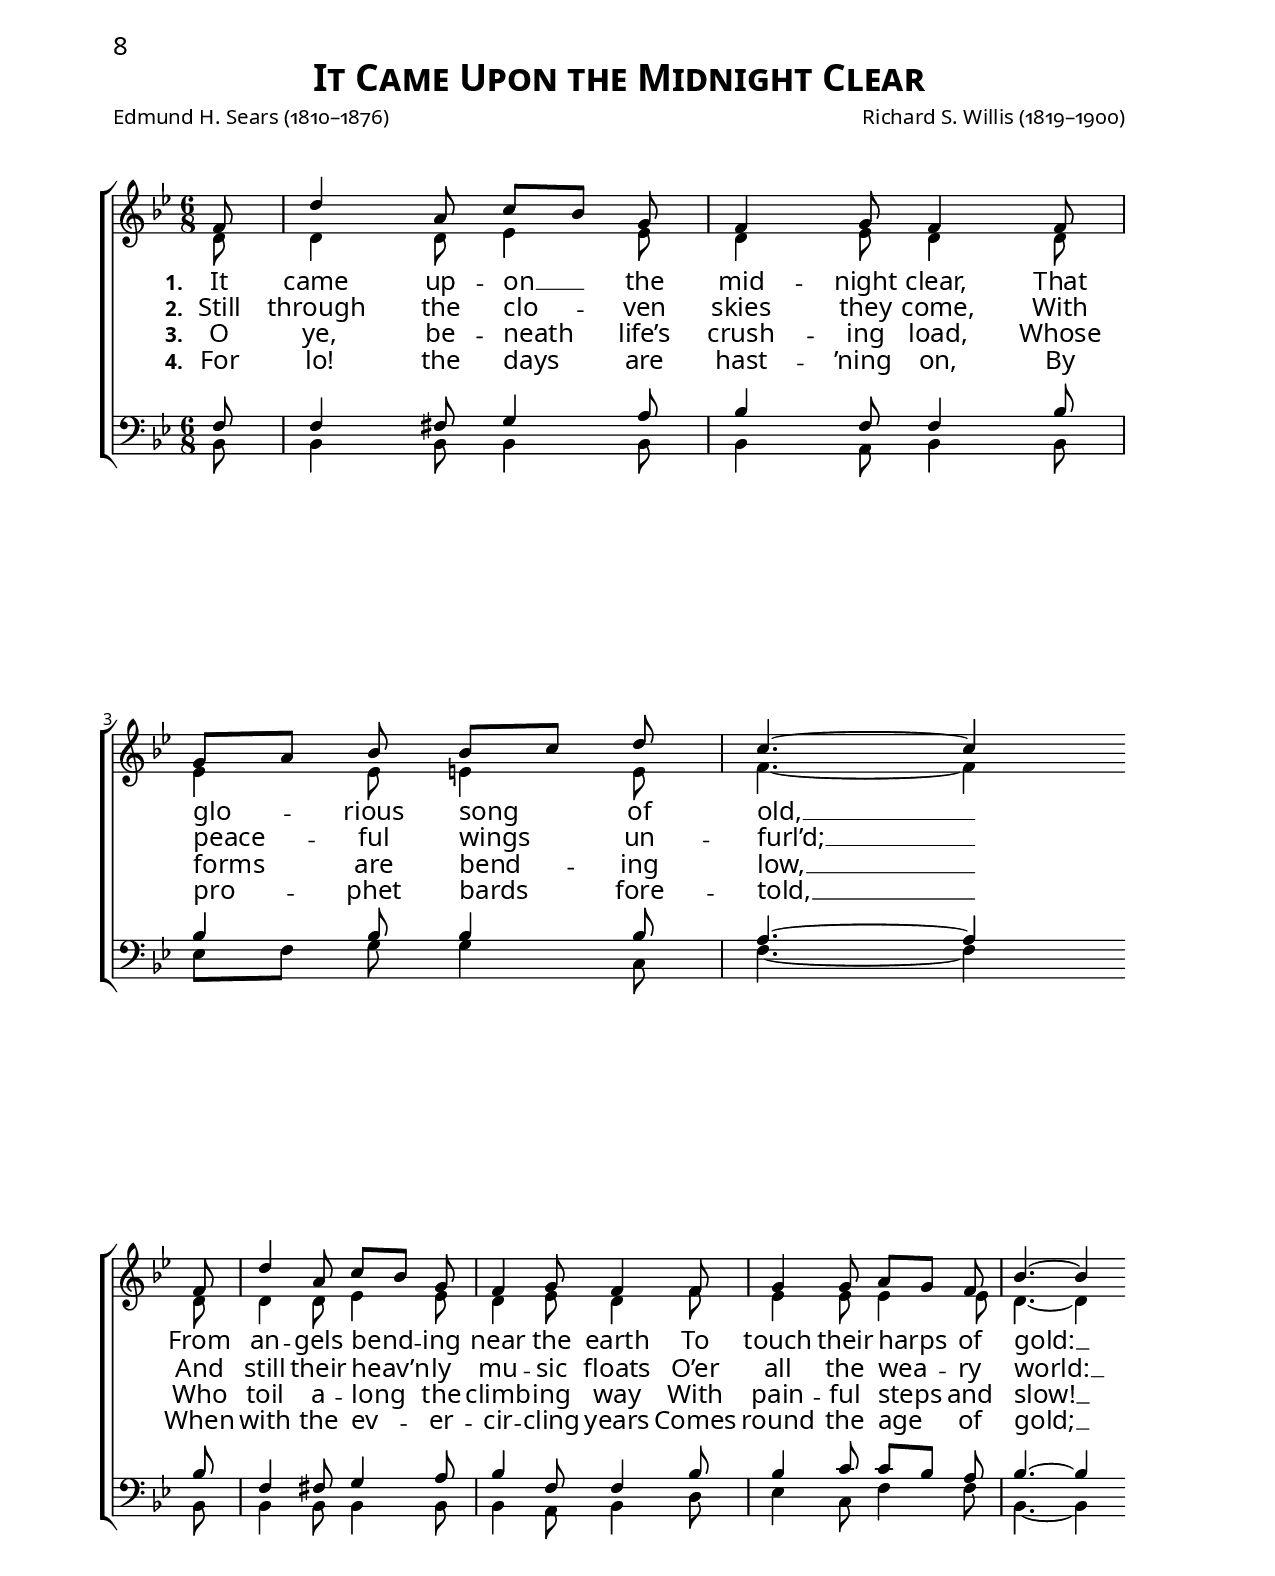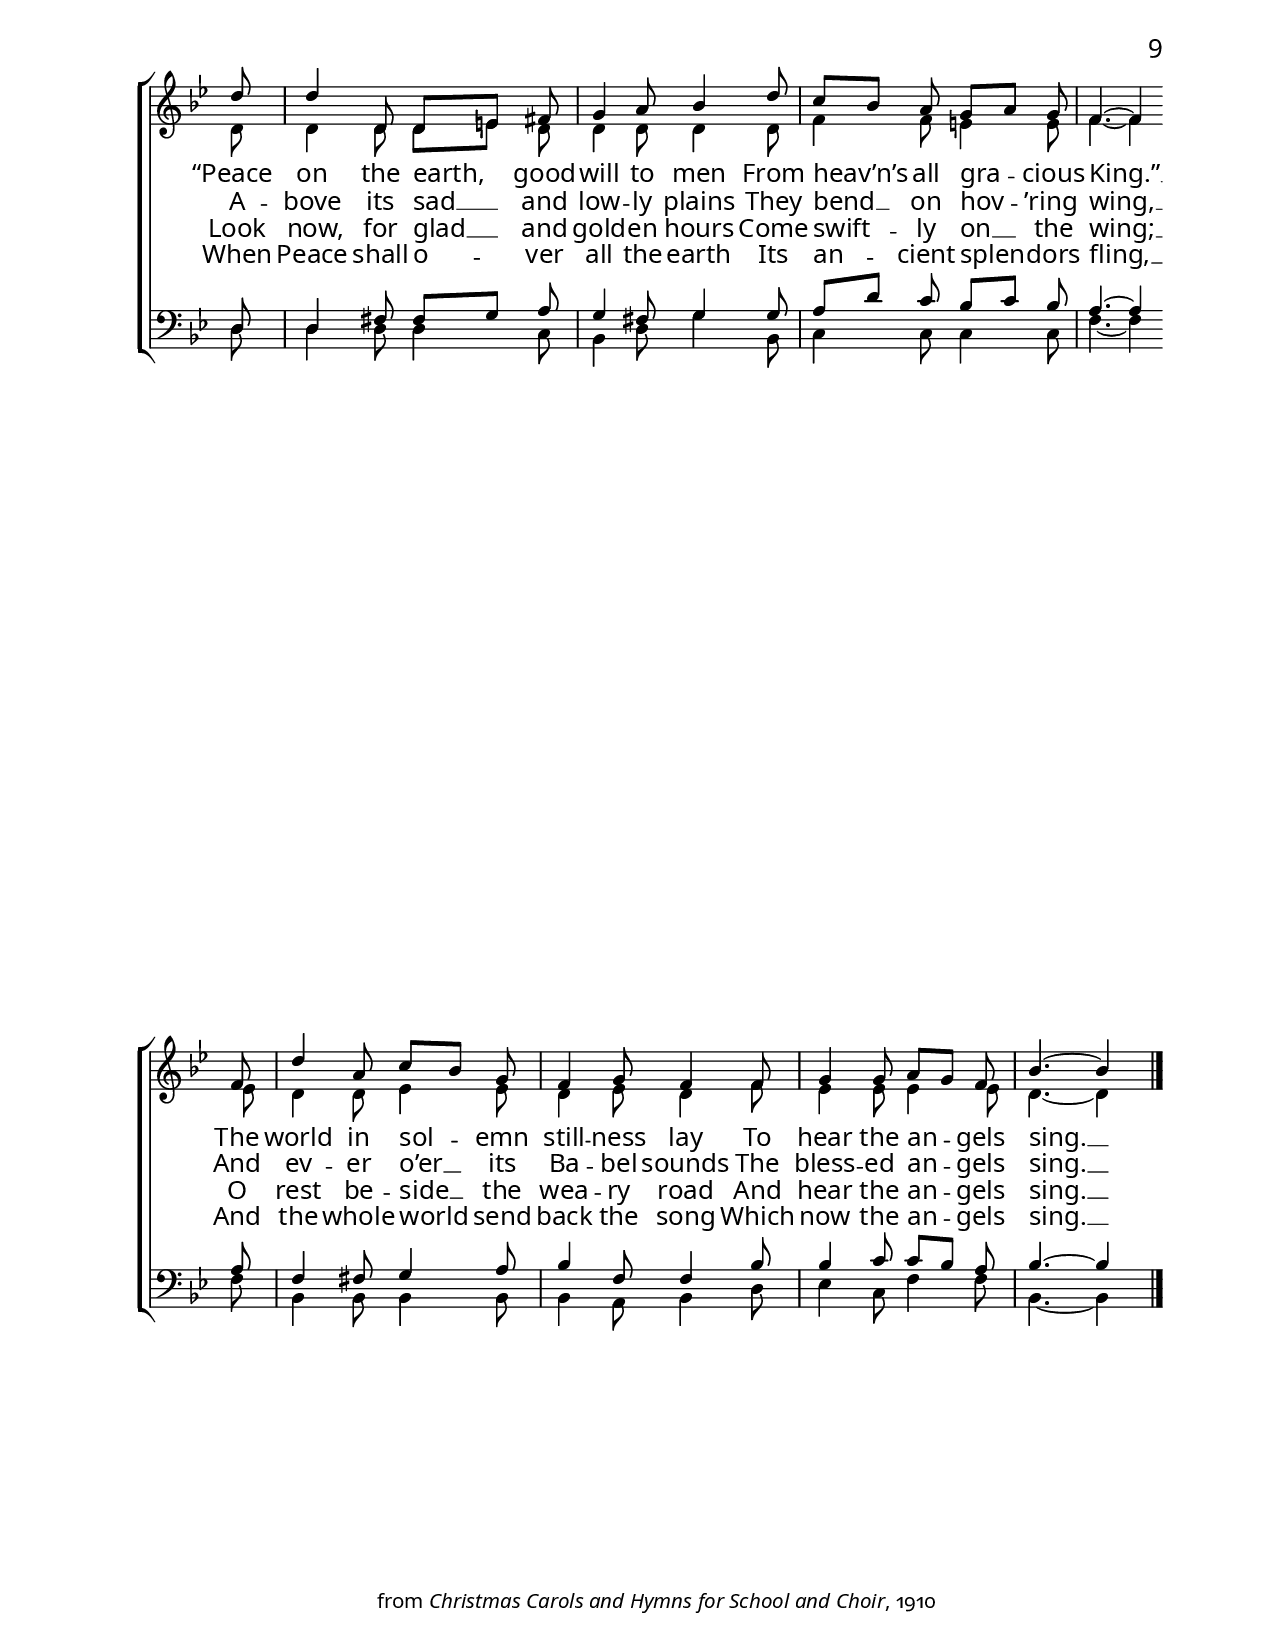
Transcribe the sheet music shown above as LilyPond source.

\version "2.14.2"
\include "util.ly"
\header {
  title = \markup{\override #'(font-name . "Garamond Premier Pro Semibold"){ \abs-fontsize #18 \smallCapsOldStyle"It Came Upon the Midnight Clear"}}
  poet = \markup\oldStyleNum"Edmund H. Sears (1810–1876)"
  composer = \markup\oldStyleNum"Richard S. Willis (1819–1900)"
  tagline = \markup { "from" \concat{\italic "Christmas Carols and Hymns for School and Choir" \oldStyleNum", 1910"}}
}
\paper {
  paper-height = 11\in
  paper-width = 8.5\in
  indent = 0\in
  %system-system-spacing = #'((basic-distance . 10) (padding . 0))
  %system-system-spacing =
  %  #'((basic-distance . 0)
  %     (minimum-distance . 0)
  %     (padding . -0.35)
  %     (stretchability . 100))
  ragged-last-bottom = ##f
  ragged-bottom = ##f
  two-sided = ##t
  inner-margin = 1\in
  outer-margin = 0.75\in
  top-margin = 0.26\in
  bottom-margin = 0.25\in
  first-page-number = #8
  print-first-page-number = ##t
  headerLine = ""
  oddHeaderMarkup = \markup\fill-line{
     \override #'(font-name . "Garamond Premier Pro")\abs-fontsize #12.5
     \combine 
        \fill-line{"" \on-the-fly #print-page-number-check-first
        \oldStylePageNum""
        }
        \fill-line{\headerLine}
  }
  evenHeaderMarkup = \markup {
     \override #'(font-name . "Garamond Premier Pro")\abs-fontsize #12.5
     \combine
        \on-the-fly #print-page-number-check-first
        \oldStylePageNum""
        \fill-line{\headerLine}
  }
}
#(set-global-staff-size 18) \paper{ #(define fonts (make-pango-font-tree "Garamond Premier Pro" "Garamond Premier Pro" "Garamond Premier Pro" (/ 18 20))) }
global = {
  \key bes \major
  \time 6/8
  \autoBeamOff
  \override DynamicLineSpanner #'staff-padding = #0.0
  \override DynamicLineSpanner #'Y-extent = #'(-1 . 1)
}

sopMusic = \relative c' {
  \partial 8 f8 |
  d'4 a8 c[ bes] g8 |
  f4 g8 f4 f8 |
  g[ a] bes bes[ c] d |
  c4.~ c4 \bar""\break
  
  f,8 |
  d'4 a8 c[ bes] g8 |
  f4 g8 f4 f8 |
  g4 g8 a[ g] f |
  bes4.~bes4 | \bar""\break
  
  d8 |
  d4 d,8 d[ e] fis |
  g4 a8 bes4 d8 |
  c[ bes] a g[ a] g |
  f4.~f4 \bar""\break
  
  f8 |
  d'4 a8 c[ bes] g8 |
  f4 g8 f4 f8 |
  g4 g8 a[ g] f |
  bes4.~bes4 \bar "|."
}
sopWords = \lyricmode {
  
}

altoMusic = \relative c' {
  d8 |
  d4 d8 ees4 ees8 |
  d4 ees8 d4 d8 |
  ees4 ees8 e4 e8 |
  f4.~f4 |
  
  d8 |
  d4 d8 ees4 ees8 |
  d4 ees8 d4 f8 |
  ees4 ees8 ees4 ees8 |
  d4.~ d4 |
  
  d8 |
  d4 d8 d[ e] d |
  d4 d8 d4 d8 |
  f4 f8 e4 e8 |
  f4.~ f4 |
  
  ees8 |
  d4 d8 ees4 ees8 |
  d4 ees8 d4 f8 |
  ees4 ees8 ees4 ees8 |
  d4.~ d4 \bar "|."
}
altoWords = \lyricmode {
  \dropLyricsVI
  \set stanza = #"1. "
  It came up -- on __ the mid -- night clear,
  That glo -- rious song of old, __
  From an -- gels bend -- ing near the earth
  To touch their harps of gold: __
  “Peace on the earth, good -- will to men
  From heav’n’s all gra -- cious King.”
__
  The world in sol -- emn still -- ness lay
  To hear the an -- gels sing. __
}
altoWordsII = \lyricmode {
  \dropLyricsVI
  \set stanza = #"2. "
  Still through the clo -- ven skies they come,
  With peace -- ful wings un -- furl’d;
__
  And still their heav’n -- ly mu -- sic floats
  O’er all the wea -- ry world:
__
  A -- bove its sad __ and low -- ly plains
  They bend __ on hov -- ’ring wing, __
  And ev -- er o’er __ its Ba -- bel sounds
  The bless -- ed an -- gels sing. __
}
altoWordsIII = \lyricmode {
  \dropLyricsVI
  \set stanza = #"3. "
  O ye, be -- neath life’s crush -- ing load,
  Whose forms are bend -- ing low, __
  Who toil a -- long the climb -- ing way
  With pain -- ful steps and slow! __
  Look now, for glad __ and gold -- en hours
  Come swift -- ly on __ the wing; __
  O rest be -- side __ the wea -- ry road
  And hear the an -- gels sing. __
}
altoWordsIV = \lyricmode {
  \dropLyricsVI
  \set stanza = #"4. "
  For lo! the days are hast -- ’ning on,
  By pro -- phet bards fore -- told, __
  When with the ev -- er -- cir -- cling years
  Comes round the age of gold; __
  When Peace shall o -- ver all the earth
  Its an -- cient splen -- dors fling, __
  And the whole world send back the song
  Which now the an -- gels sing. __
}

tenorMusic = \relative c {
  f8 |
  f4 fis8 g4 a8 |
  bes4 f8 f4 bes8 |
  bes4 bes8 bes4 bes8 |
  a4.~ a4 |
  
  bes8 |
  f4 fis8 g4 a8 |
  bes4 f8 f4 bes8 |
  bes4 c8 c[ bes] a |
  bes4.~ bes4 |
  
  d,8 |
  d4 fis8 fis[ g] a |
  g4 fis8 g4 g8 |
  a[ d] c bes[ c] bes |
  a4.~ a4 |
  
  a8 |
  f4 fis8 g4 a8 |
  bes4 f8 f4 bes8 |
  bes4 c8 c[ bes] a |
  bes4.~ bes4 \bar "|."
}
tenorWords = \lyricmode {

}

bassMusic = \relative c {
  bes8 |
  bes4 bes8 bes4 bes8 |
  bes4 a8 bes4 bes8 |
  ees[ f] g g4 c,8 |
  f4.~ f4 |
  
  bes,8 |
  bes4 bes8 bes4 bes8 |
  bes4 a8 bes4 d8 |
  ees4 c8 f4 f8 |
  bes,4.~ bes4 |
  
  d8 |
  d4 d8 d4 c8 |
  bes4 d8 g4 bes,8 |
  c4 c8 c4 c8 |
  f4.~ f4 |
  
  f8 |
  bes,4 bes8 bes4 bes8 |
  bes4 a8 bes4 d8 |
  ees4 c8 f4 f8 |
  bes,4.~ bes4 \bar "|."
}
bassWords = \lyricmode {

}

\score {
  <<
   \new ChoirStaff <<
%    \new Lyrics = sopranos \with { \override VerticalAxisGroup #'nonstaff-relatedstaff-spacing = #'((basic-distance . 1)) }
    \new Staff = women <<
      \new Voice = "sopranos" { \voiceOne << \global \sopMusic >> }
      \new Voice = "altos" { \voiceTwo << \global \altoMusic >> }
    >>
    \new Lyrics \with { alignAboveContext = #"women" \override VerticalAxisGroup #'nonstaff-relatedstaff-spacing = #'((basic-distance . 1))} \lyricsto "sopranos" \sopWords
    \new Lyrics = "altosIV"  \with { alignBelowContext = #"women" \override VerticalAxisGroup #'nonstaff-relatedstaff-spacing = #'((basic-distance . 1))} \lyricsto "sopranos" \altoWordsIV
    \new Lyrics = "altosIII"  \with { alignBelowContext = #"women" \override VerticalAxisGroup #'nonstaff-relatedstaff-spacing = #'((basic-distance . 1))} \lyricsto "sopranos" \altoWordsIII
    \new Lyrics = "altosII"  \with { alignBelowContext = #"women" \override VerticalAxisGroup #'nonstaff-relatedstaff-spacing = #'((basic-distance . 1))} \lyricsto "sopranos" \altoWordsII
    \new Lyrics = "altos"  \with { alignBelowContext = #"women" \override VerticalAxisGroup #'nonstaff-relatedstaff-spacing = #'((basic-distance . 1))} \lyricsto "sopranos" \altoWords
   \new Staff = men <<
      \clef bass
      \new Voice = "tenors" { \voiceOne << \global \tenorMusic >> }
      \new Voice = "basses" { \voiceTwo << \global \bassMusic >> }
    >>
    \new Lyrics \with { alignAboveContext = #"men" \override VerticalAxisGroup #'nonstaff-relatedstaff-spacing = #'((basic-distance . 1)) } \lyricsto "tenors" \tenorWords
    \new Lyrics \with { alignBelowContext = #"men" \override VerticalAxisGroup #'nonstaff-relatedstaff-spacing = #'((basic-distance . 1)) } \lyricsto "basses" \bassWords
  >>
%    \new PianoStaff << \new Staff { \new Voice { \pianoRH } } \new Staff { \clef "bass" \pianoLH } >>
  >>
  \layout {
  \context {
    \Lyrics
    \override LyricText #'font-size = #2
  }
    \context {
      \Score
      %\override SpacingSpanner #'base-shortest-duration = #(ly:make-moment 1 8)
      %\override SpacingSpanner #'common-shortest-duration = #(ly:make-moment 1 4)
    }
    \context {
      % Remove all empty staves
      % \Staff \RemoveEmptyStaves \override VerticalAxisGroup #'remove-first = ##t
    }
    \context {
      \Lyrics
      \override LyricText #'X-offset = #center-on-word
    }
  }
}

